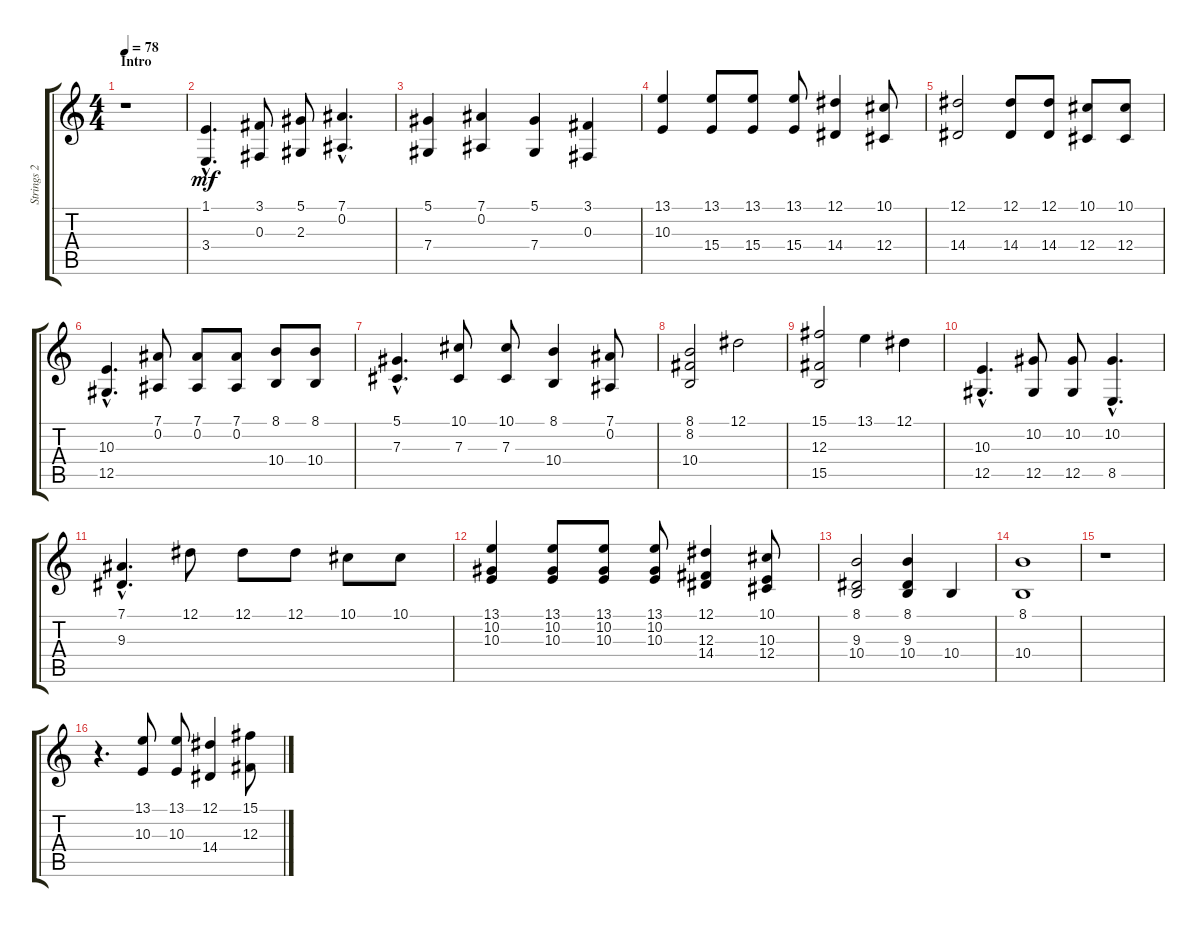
\track ("Strings 2" "Strings 2") {instrument tremolostrings}
\staff {score tabs}
\tuning (Eb4 Bb3 Gb3 Db3 Ab2 Eb2) {hide}
\ts (4 4)
\section ("" "Intro")
\tempo 78
\clef g2
\ks c
r.1{dy mf instrument tremolostrings} |
(1.1{hac} 3.4{hac}).4{d} (3.1 0.3).8 (5.1 2.3).8 (7.1{hac} 0.2{hac}).4{d} |
(5.1 7.4).4 (7.1 0.2).4 (5.1 7.4).4 (3.1 0.3).4 |
(13.1 10.3).4 (13.1 15.4).8 (13.1 15.4).8 (13.1 15.4).8 (12.1 14.4).4 (10.1 12.4).8 |
(12.1 14.4).2 (12.1 14.4).8 (12.1 14.4).8 (10.1 12.4).8 (10.1 12.4).8 |
(10.3{hac} 12.5{hac}).4{d} (7.1 0.2).8 (7.1 0.2).8 (7.1 0.2).8 (8.1 10.4).8 (8.1 10.4).8 |
(5.1{hac} 7.3{hac}).4{d} (10.1 7.3).8 (10.1 7.3).8 (8.1 10.4).4 (7.1 0.2).8 |
(8.1 8.2 10.4).2 12.1.2 |
(15.1 12.3 15.5).2 13.1.4 12.1.4 |
(10.3{hac} 12.5{hac}).4{d} (10.2 12.5).8 (10.2 12.5).8 (10.2{hac} 8.5{hac}).4{d} |
(7.1{hac} 9.3).4{d} 12.1.8 12.1.8 12.1.8 10.1.8 10.1.8 |
(13.1 10.2 10.3).4 (13.1 10.2 10.3).8 (13.1 10.2 10.3).8 (13.1 10.2 10.3).8 (12.1 12.3 14.4).4 (10.1 10.3 12.4).8 |
(8.1 9.3 10.4).2 (8.1 9.3 10.4).4 10.4.4 |
(8.1 10.4).1 |
r.1 |
r.4{d} (13.1 10.3).8 (13.1 10.3).8 (12.1 14.4).4 (15.1 12.3).8
